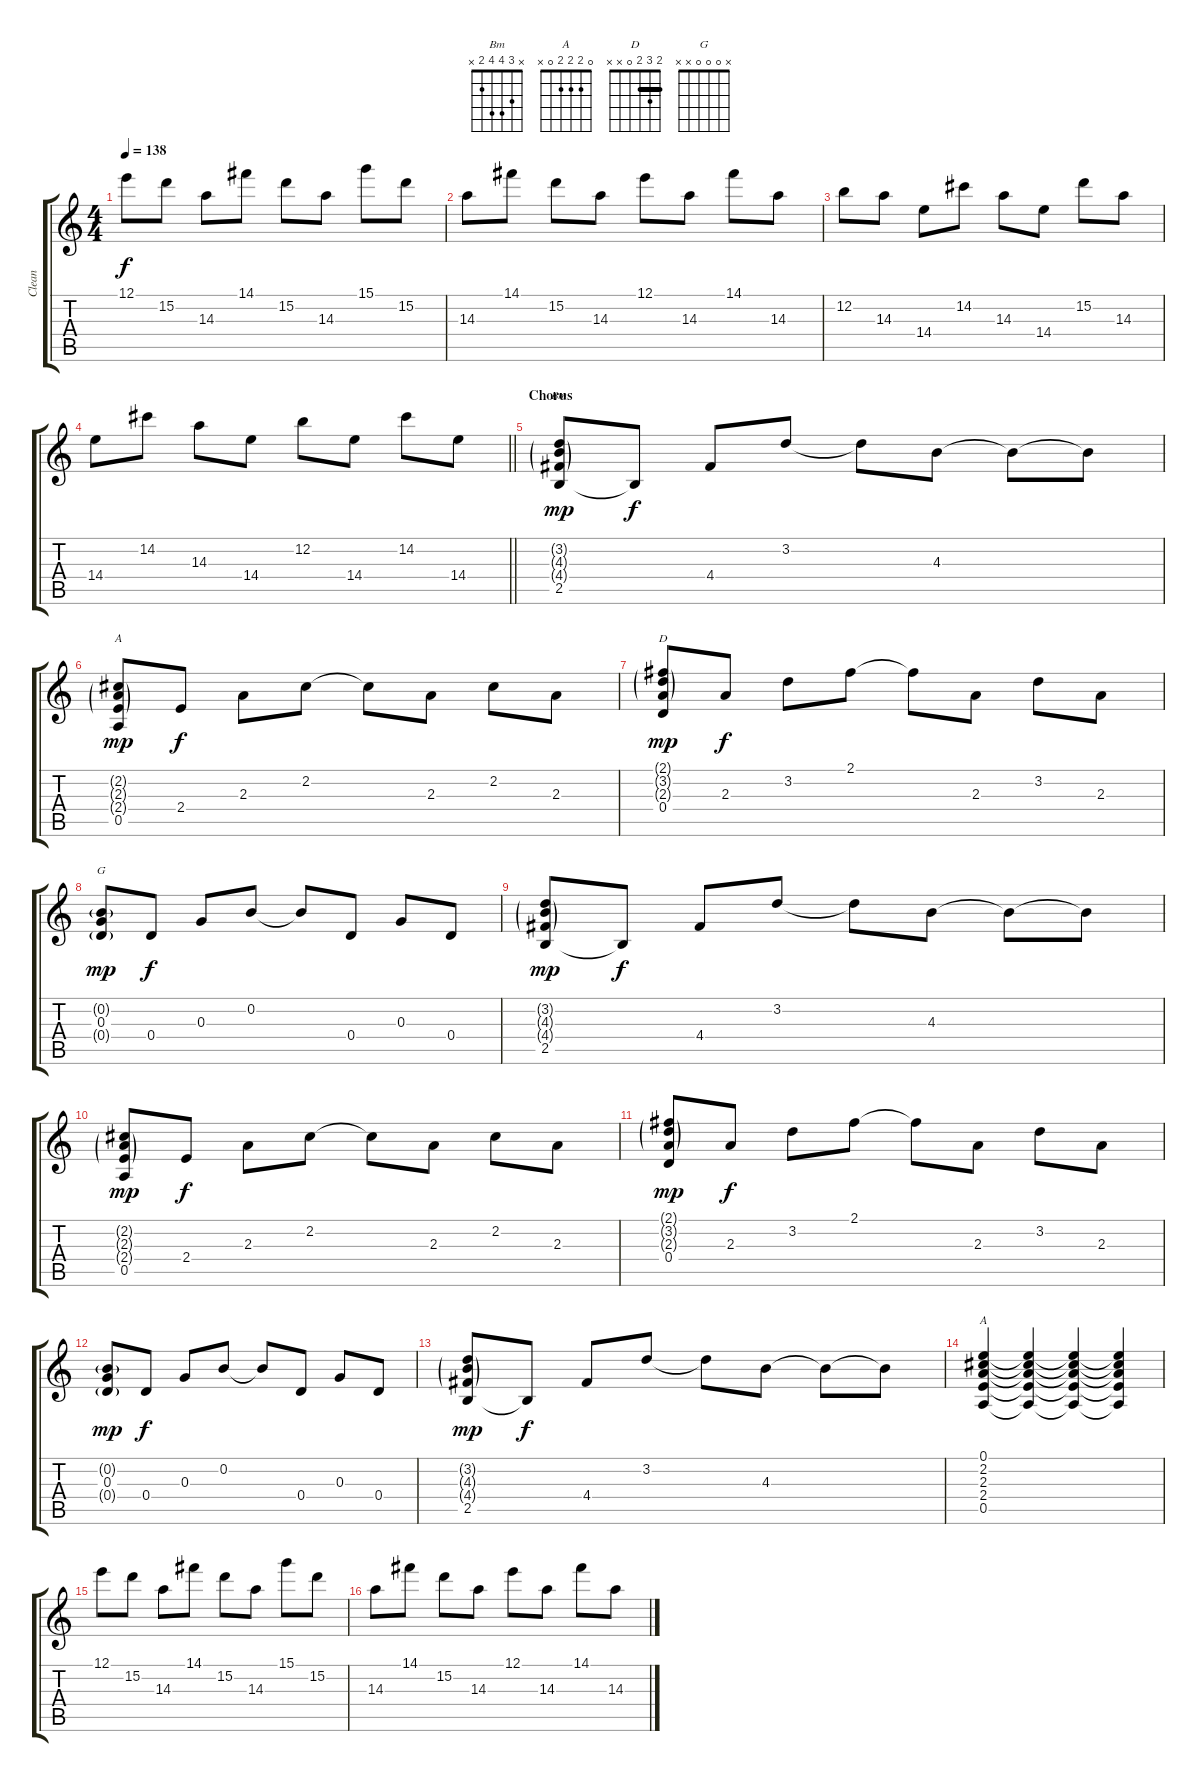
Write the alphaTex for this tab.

\track ("Clean" "Clean") {instrument electricguitarclean}
\staff {score tabs}
\tuning (E4 B3 G3 D3 A2 E2) {hide}
\chord ("Bm" x 3 4 4 2 x)
\chord ("A" x 2 2 2 0 x) {barre 2}
\chord ("D" 2 3 2 0 x x) {barre 2}
\chord ("G" x 0 0 0 x x)
\chord ("A" 0 2 2 2 0 x)
\ts (4 4)
\tempo 138
\clef g2
\ks c
12.1.8{dy f} 15.2.8 14.3.8 14.1.8 15.2.8 14.3.8 15.1.8 15.2.8 |
14.3.8 14.1.8 15.2.8 14.3.8 12.1.8 14.3.8 14.1.8 14.3.8 |
12.2.8 14.3.8 14.4.8 14.2.8 14.3.8 14.4.8 15.2.8 14.3.8 |
\barLineRight lightlight
14.4.8 14.2.8 14.3.8 14.4.8 12.2.8 14.4.8 14.2.8 14.4.8 |
\section ("" "Chorus")
(3.2{g} 4.3{g} 4.4{g} 2.5).8{ch "Bm" dy mp} 2.5{t}.8{dy f} 4.4.8 3.2.8 3.2{t}.8 4.3.8 4.3{t}.8 4.3{t}.8 |
(2.2{g} 2.3{g} 2.4{g} 0.5).8{ch "A" dy mp} 2.4.8{dy f} 2.3.8 2.2.8 2.2{t}.8 2.3.8 2.2.8 2.3.8 |
(2.1{g} 3.2{g} 2.3{g} 0.4).8{ch "D" dy mp} 2.3.8{dy f} 3.2.8 2.1.8 2.1{t}.8 2.3.8 3.2.8 2.3.8 |
(0.2{g} 0.3 0.4{g}).8{ch "G" dy mp} 0.4.8{dy f} 0.3.8 0.2.8 0.2{t}.8 0.4.8 0.3.8 0.4.8 |
(3.2{g} 4.3{g} 4.4{g} 2.5).8{dy mp} 2.5{t}.8{dy f} 4.4.8 3.2.8 3.2{t}.8 4.3.8 4.3{t}.8 4.3{t}.8 |
(2.2{g} 2.3{g} 2.4{g} 0.5).8{dy mp} 2.4.8{dy f} 2.3.8 2.2.8 2.2{t}.8 2.3.8 2.2.8 2.3.8 |
(2.1{g} 3.2{g} 2.3{g} 0.4).8{dy mp} 2.3.8{dy f} 3.2.8 2.1.8 2.1{t}.8 2.3.8 3.2.8 2.3.8 |
(0.2{g} 0.3 0.4{g}).8{dy mp} 0.4.8{dy f} 0.3.8 0.2.8 0.2{t}.8 0.4.8 0.3.8 0.4.8 |
(3.2{g} 4.3{g} 4.4{g} 2.5).8{dy mp} 2.5{t}.8{dy f} 4.4.8 3.2.8 3.2{t}.8 4.3.8 4.3{t}.8 4.3{t}.8 |
(0.1 2.2 2.3 2.4 0.5).4{ch "A"} (0.1{t} 2.2{t} 2.3{t} 2.4{t} 0.5{t}).4 (0.1{t} 2.2{t} 2.3{t} 2.4{t} 0.5{t}).4 (0.1{t} 2.2{t} 2.3{t} 2.4{t} 0.5{t}).4 |
12.1.8 15.2.8 14.3.8 14.1.8 15.2.8 14.3.8 15.1.8 15.2.8 |
14.3.8 14.1.8 15.2.8 14.3.8 12.1.8 14.3.8 14.1.8 14.3.8
